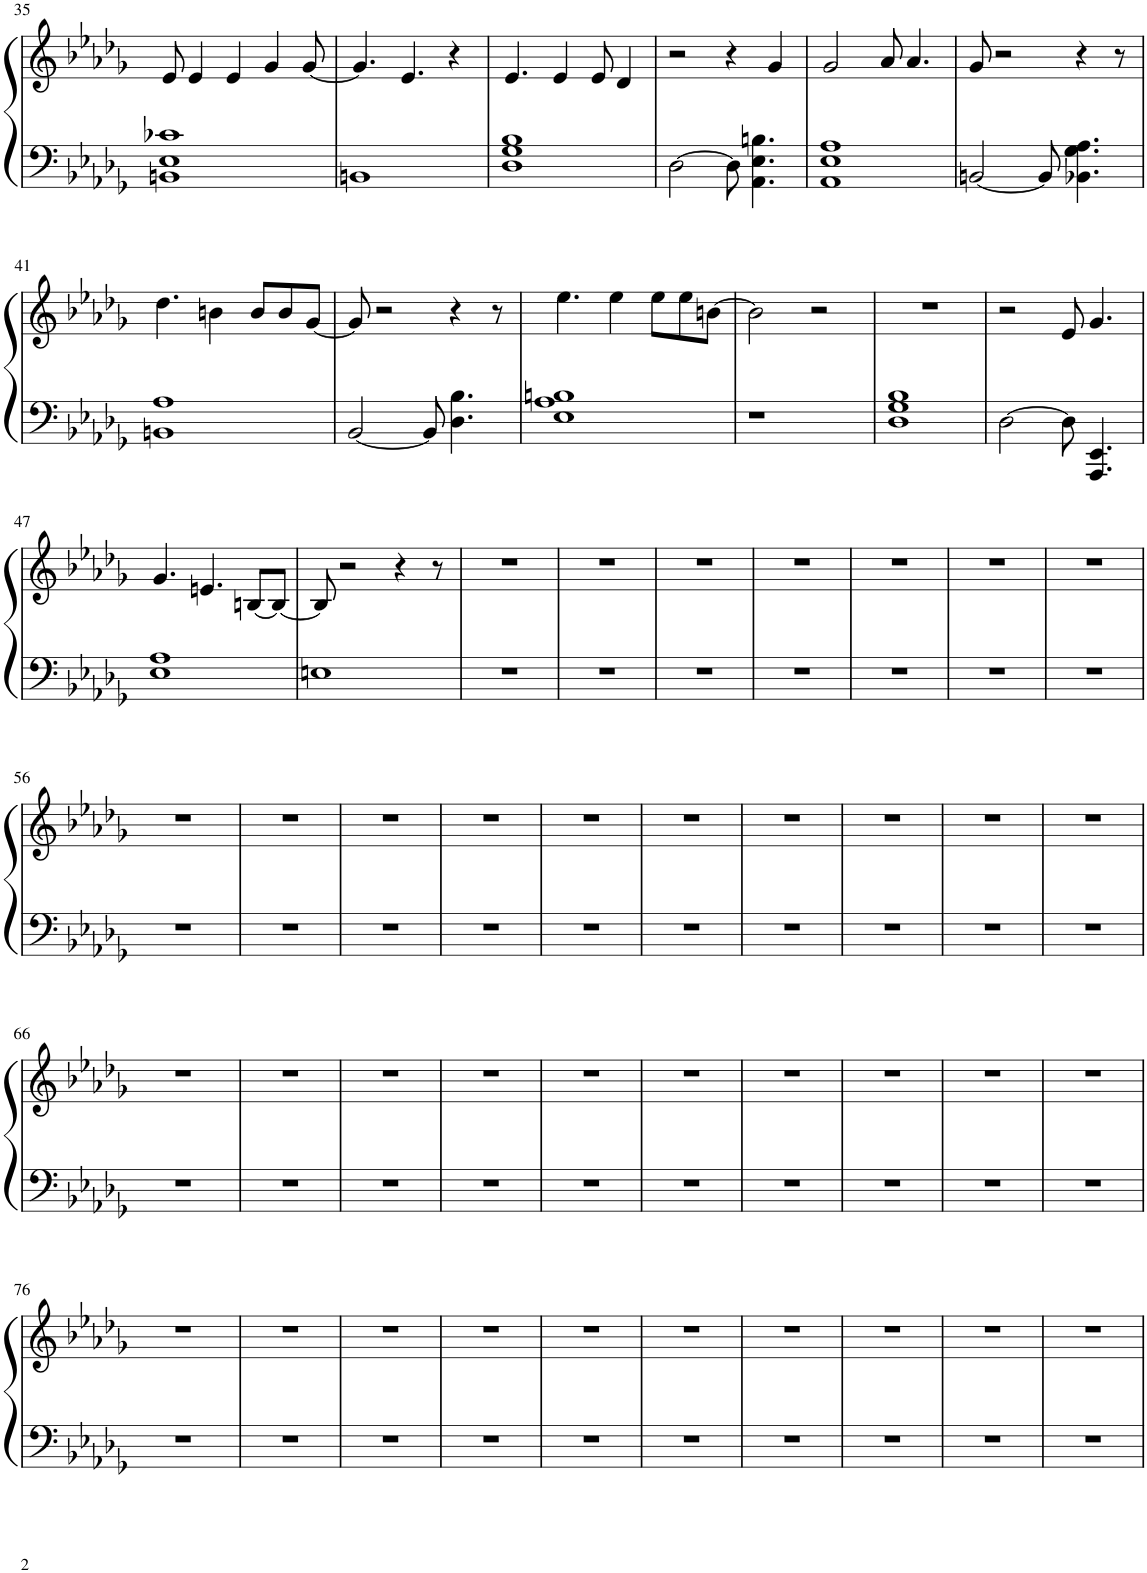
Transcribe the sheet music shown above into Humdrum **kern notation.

**kern	**kern
*part1	*part1
*staff2	*staff1
*I"Klavír	*
*I'Kl.	*
!!LO:PB:g=z
*clefF4	*clefG2
*k[b-e-a-d-g-]	*k[b-e-a-d-g-]
*M4/4	*M4/4
=35	=35
1BBn 1E- 1c-X	8e-/
.	4e-/
.	4e-/
.	4g-/
.	[8g-/
=36	=36
1BBn	4.g-/]
.	4.e-/
.	4r
=37	=37
1D- 1G- 1B-	4.e-/
.	4e-/
.	8e-/
.	4d-/
=38	=38
[2D-\	2r
8D-\]	4r
4.AA-\ 4.E-\ 4.Bn\	.
.	4g-/
=39	=39
1AA- 1E- 1A-	2g-/
.	8a-/
.	4.a-/
=40	=40
[2BBn/	8g-/
.	2r
8BB/]	.
4.BB-X\ 4.G-\ 4.A-\	4r
.	8r
!!LO:LB:g=z
=41	=41
1BBn 1A-	4.dd-\
.	4bn\
.	8b/L
.	8b/
.	[8g-/J
=42	=42
[2BB-/	8g-/]
.	2r
8BB-/]	.
4.D-\ 4.B-\	4r
.	8r
=43	=43
1E- 1A- 1Bn	4.ee-\
.	4ee-\
.	8ee-\L
.	8ee-\
.	[8bn\J
=44	=44
1r	2b\]
.	2r
=45	=45
1D- 1G- 1B-	1r
=46	=46
[2D-\	2r
8D-\]	8e-/
4.AAA-/ 4.EE-/	4.g-/
!!LO:LB:g=z
=47	=47
1E- 1A-	4.g-/
.	4.en/
.	[8Bn/L
.	8B/J_
=48	=48
1En	8B/]
.	2r
.	4r
.	8r
=49	=49
1r	1r
=50	=50
1r	1r
=51	=51
1r	1r
=52	=52
1r	1r
=53	=53
1r	1r
=54	=54
1r	1r
=55	=55
1r	1r
!!LO:LB:g=z
=56	=56
1r	1r
=57	=57
1r	1r
=58	=58
1r	1r
=59	=59
1r	1r
=60	=60
1r	1r
=61	=61
1r	1r
=62	=62
1r	1r
=63	=63
1r	1r
=64	=64
1r	1r
=65	=65
1r	1r
!!LO:LB:g=z
=66	=66
1r	1r
=67	=67
1r	1r
=68	=68
1r	1r
=69	=69
1r	1r
=70	=70
1r	1r
=71	=71
1r	1r
=72	=72
1r	1r
=73	=73
1r	1r
=74	=74
1r	1r
=75	=75
1r	1r
!!LO:LB:g=z
=76	=76
1r	1r
=77	=77
1r	1r
=78	=78
1r	1r
=79	=79
1r	1r
=80	=80
1r	1r
=81	=81
1r	1r
=82	=82
1r	1r
=83	=83
1r	1r
=84	=84
1r	1r
=85	=85
1r	1r
=	=
*-	*-
